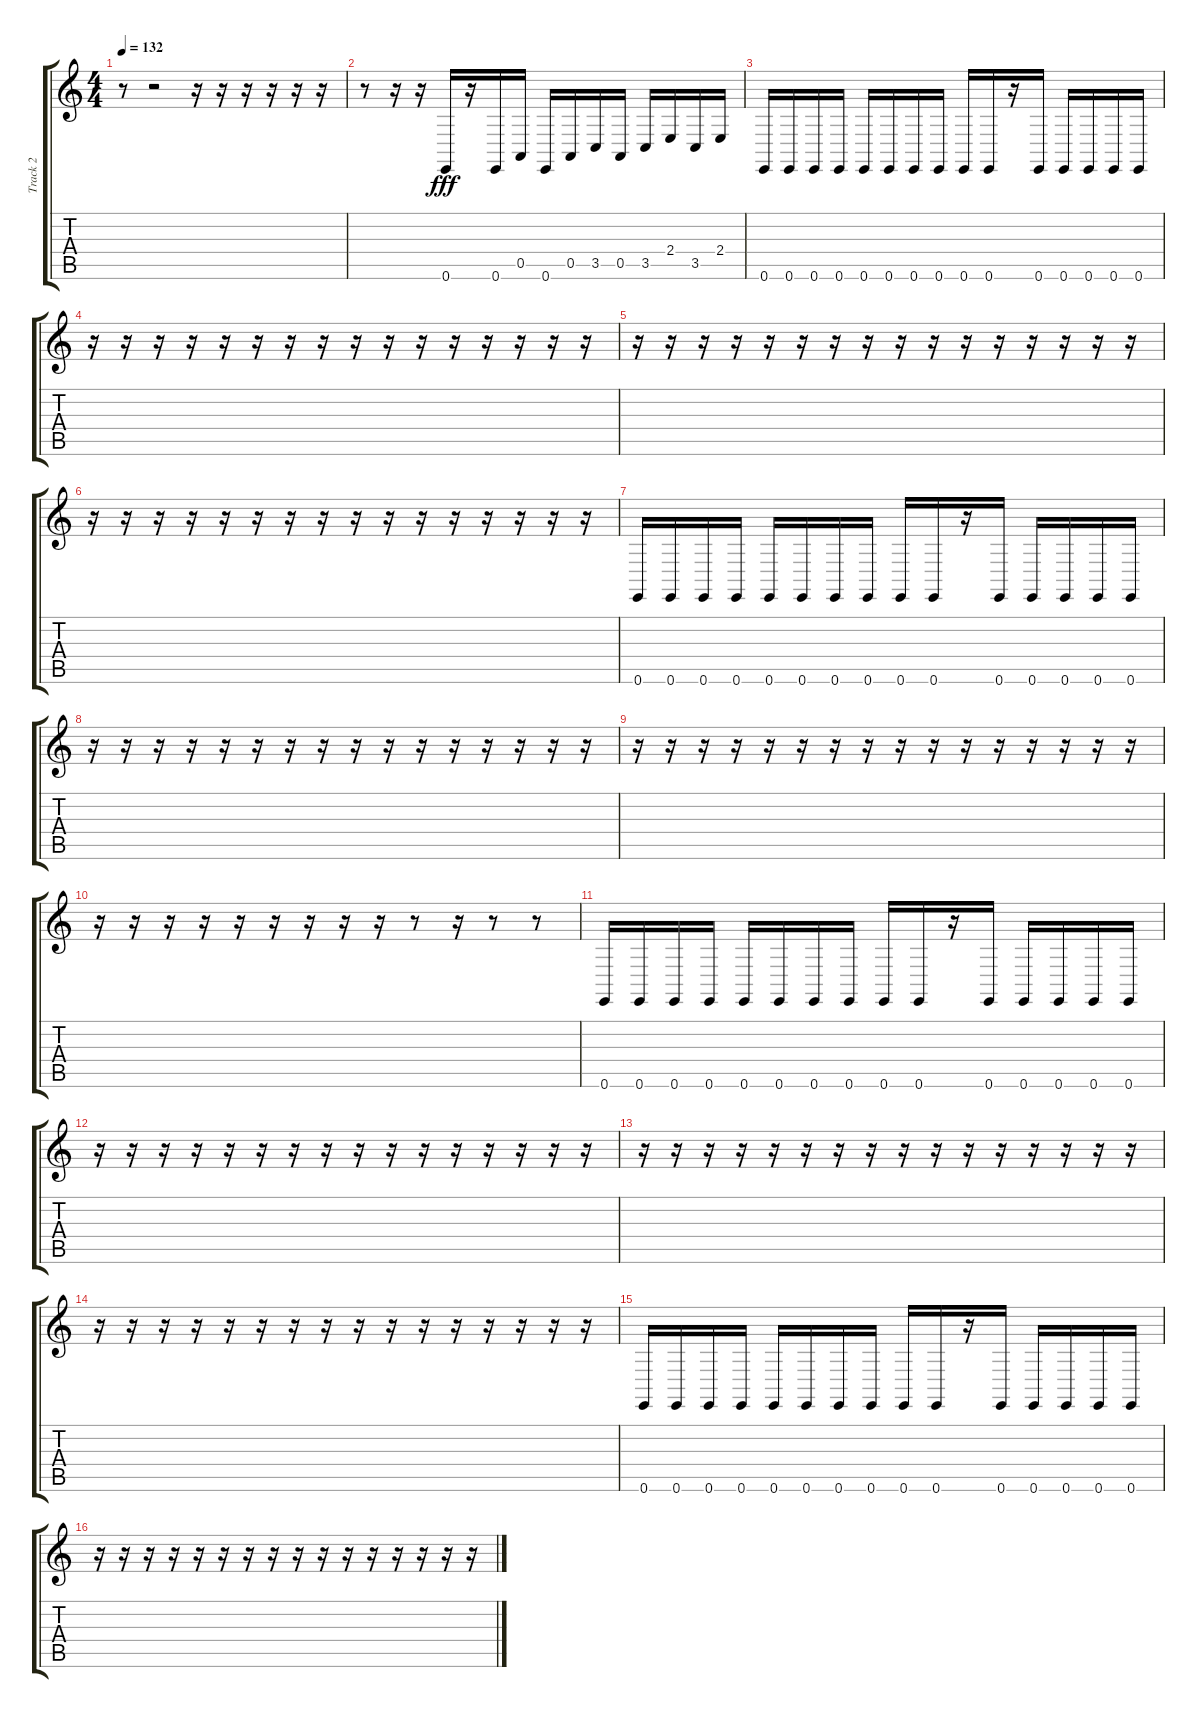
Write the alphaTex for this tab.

\track ("Track 2" "Track 2") {instrument brightacousticpiano}
\staff {score tabs}
\tuning (E4 B3 G3 D3 A2 E2) {hide}
\ts (4 4)
\tempo 132
\clef g2
\ks c
r.8{dy fff} r.2 r.16 r.16 r.16 r.16 r.16 r.16 |
r.8 r.16 r.16 0.6.16 r.16 0.6.16 0.5.16 0.6.16 0.5.16 3.5.16 0.5.16 3.5.16 2.4.16 3.5.16 2.4.16 |
0.6.16 0.6.16 0.6.16 0.6.16 0.6.16 0.6.16 0.6.16 0.6.16 0.6.16 0.6.16 r.16 0.6.16 0.6.16 0.6.16 0.6.16 0.6.16 |
r.16 r.16 r.16 r.16 r.16 r.16 r.16 r.16 r.16 r.16 r.16 r.16 r.16 r.16 r.16 r.16 |
r.16 r.16 r.16 r.16 r.16 r.16 r.16 r.16 r.16 r.16 r.16 r.16 r.16 r.16 r.16 r.16 |
r.16 r.16 r.16 r.16 r.16 r.16 r.16 r.16 r.16 r.16 r.16 r.16 r.16 r.16 r.16 r.16 |
0.6.16 0.6.16 0.6.16 0.6.16 0.6.16 0.6.16 0.6.16 0.6.16 0.6.16 0.6.16 r.16 0.6.16 0.6.16 0.6.16 0.6.16 0.6.16 |
r.16 r.16 r.16 r.16 r.16 r.16 r.16 r.16 r.16 r.16 r.16 r.16 r.16 r.16 r.16 r.16 |
r.16 r.16 r.16 r.16 r.16 r.16 r.16 r.16 r.16 r.16 r.16 r.16 r.16 r.16 r.16 r.16 |
r.16 r.16 r.16 r.16 r.16 r.16 r.16 r.16 r.16 r.8 r.16 r.8 r.8 |
0.6.16 0.6.16 0.6.16 0.6.16 0.6.16 0.6.16 0.6.16 0.6.16 0.6.16 0.6.16 r.16 0.6.16 0.6.16 0.6.16 0.6.16 0.6.16 |
r.16 r.16 r.16 r.16 r.16 r.16 r.16 r.16 r.16 r.16 r.16 r.16 r.16 r.16 r.16 r.16 |
r.16 r.16 r.16 r.16 r.16 r.16 r.16 r.16 r.16 r.16 r.16 r.16 r.16 r.16 r.16 r.16 |
r.16 r.16 r.16 r.16 r.16 r.16 r.16 r.16 r.16 r.16 r.16 r.16 r.16 r.16 r.16 r.16 |
0.6.16 0.6.16 0.6.16 0.6.16 0.6.16 0.6.16 0.6.16 0.6.16 0.6.16 0.6.16 r.16 0.6.16 0.6.16 0.6.16 0.6.16 0.6.16 |
r.16 r.16 r.16 r.16 r.16 r.16 r.16 r.16 r.16 r.16 r.16 r.16 r.16 r.16 r.16 r.16
